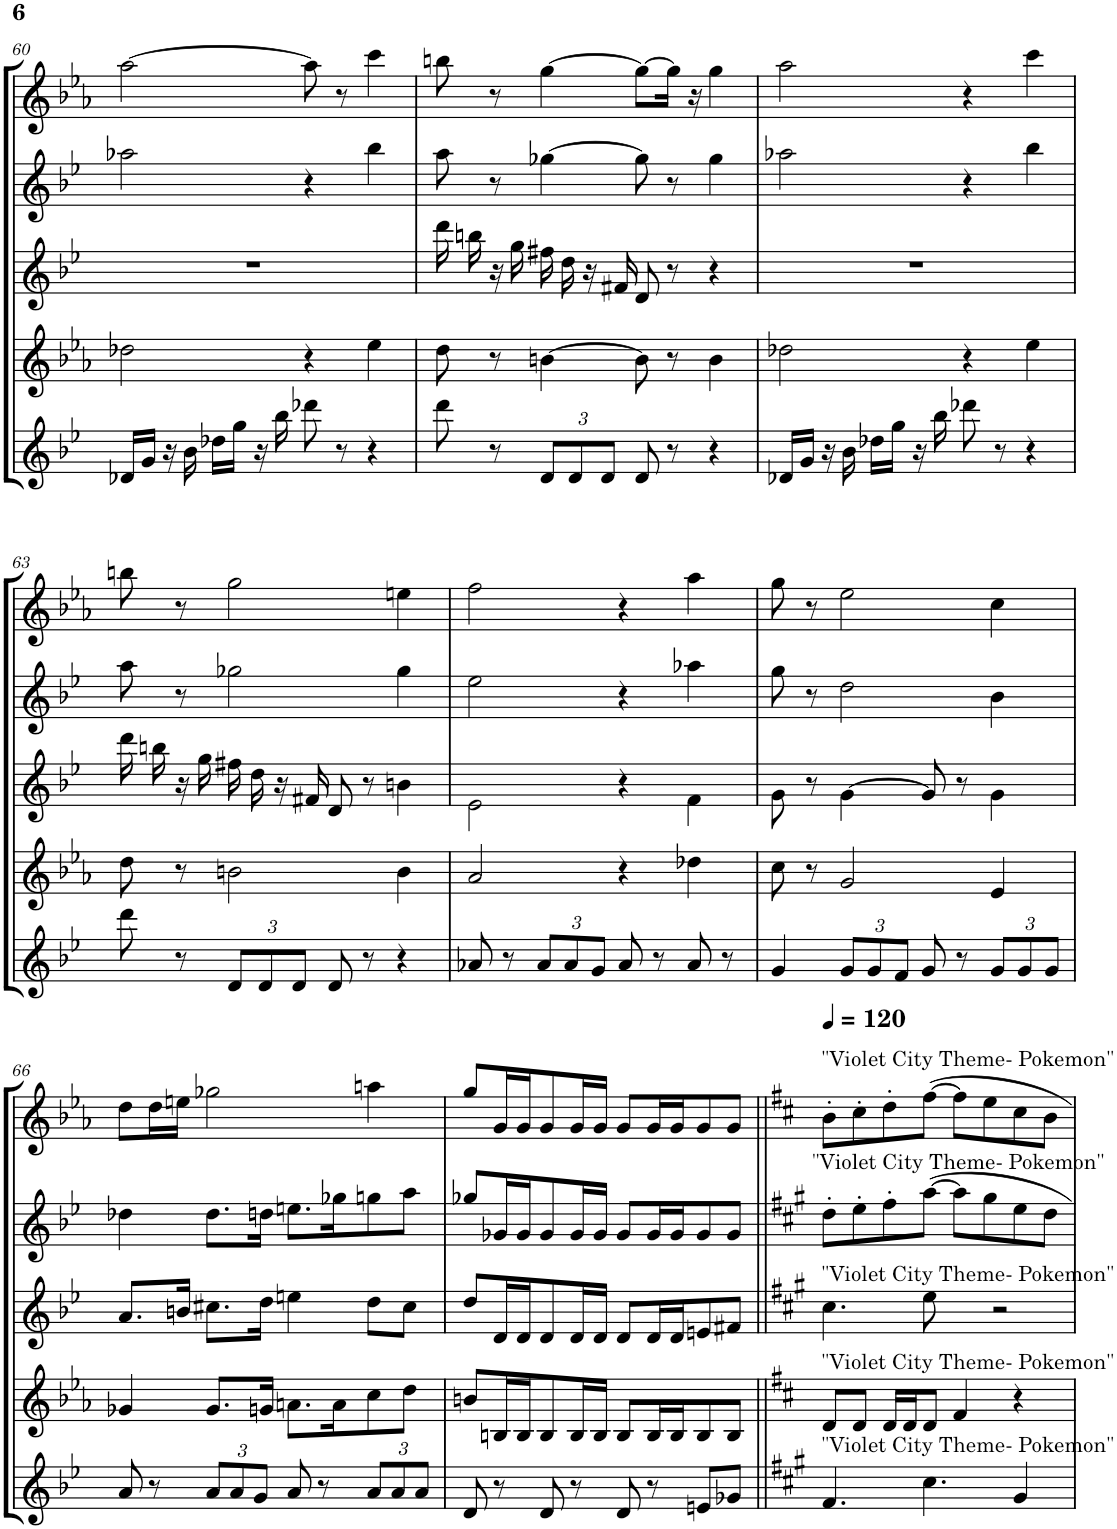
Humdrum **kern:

**kern	**kern	**kern	**kern	**kern
*part5	*part4	*part3	*part2	*part1
*staff5	*staff4	*staff3	*staff2	*staff1
*I"Baritone Saxophone	*I"Tenor Saxophone	*I"Alto Saxophone	*I"Alto Saxophone	*I"Soprano Saxophone
*I'Bar Sax	*I'T Sax	*I'A Sax	*I'A Sax	*I'S Sax
!!LO:PB:g=z
*clefG2	*clefG2	*clefG2	*clefG2	*clefG2
*Trd12c21	*Trd8c14	*Trd5c9	*Trd5c9	*Trd1c2
*k[b-e-]	*k[b-e-a-]	*k[b-e-]	*k[b-e-]	*k[b-e-a-]
*M4/4	*M4/4	*M4/4	*M4/4	*M4/4
=60	=60	=60	=60	=60
16d-X/LL	2dd-X\	1r	2aa-X\	[2aa-\
16g/JJ	.	.	.	.
16r	.	.	.	.
16b-\	.	.	.	.
16dd-X\LL	.	.	.	.
16gg\JJ	.	.	.	.
16r	.	.	.	.
16bb-\	.	.	.	.
8ddd-X\	4r	.	4r	8aa-\]
8r	.	.	.	8r
4r	4ee-\	.	4bb-\	4ccc\
=61	=61	=61	=61	=61
8ddd\	8dd\	16ddd\	8aa\	8bbn\
.	.	16bbn\	.	.
8r	8r	16r	8r	8r
.	.	16gg\	.	.
*Xbrackettup	*	*	*	*
12d/L	[4bn\	16ff#X\	[4gg-X\	[4gg\
.	.	16dd\	.	.
12d/	.	.	.	.
.	.	16r	.	.
12d/J	.	.	.	.
.	.	16f#X/	.	.
8d/	8b\]	8d/	8gg-\]	8gg\L_
8r	8r	8r	8r	16gg\Jk]
.	.	.	.	16r
4r	4b\	4r	4gg-\	4gg\
=62	=62	=62	=62	=62
16d-X/LL	2dd-X\	1r	2aa-X\	2aa-\
16g/JJ	.	.	.	.
16r	.	.	.	.
16b-\	.	.	.	.
16dd-X\LL	.	.	.	.
16gg\JJ	.	.	.	.
16r	.	.	.	.
16bb-\	.	.	.	.
8ddd-X\	4r	.	4r	4r
8r	.	.	.	.
4r	4ee-\	.	4bb-\	4ccc\
!!LO:LB:g=z
=63	=63	=63	=63	=63
8ddd\	8dd\	16ddd\	8aa\	8bbn\
.	.	16bbn\	.	.
8r	8r	16r	8r	8r
.	.	16gg\	.	.
12d/L	2bn\	16ff#X\	2gg-X\	2gg\
.	.	16dd\	.	.
12d/	.	.	.	.
.	.	16r	.	.
12d/J	.	.	.	.
.	.	16f#X/	.	.
8d/	.	8d/	.	.
8r	.	8r	.	.
4r	4b\	4bn\	4gg-\	4een\
=64	=64	=64	=64	=64
8a-X/	2a-/	2e-\	2ee-\	2ff\
8r	.	.	.	.
12a-/L	.	.	.	.
12a-/	.	.	.	.
12g/J	.	.	.	.
8a-/	4r	4r	4r	4r
8r	.	.	.	.
8a-/	4dd-X\	4f\	4aa-X\	4aa-\
8r	.	.	.	.
=65	=65	=65	=65	=65
4g/	8cc\	8g\	8gg\	8gg\
.	8r	8r	8r	8r
12g/L	2g/	[4g\	2dd\	2ee-\
12g/	.	.	.	.
12f/J	.	.	.	.
8g/	.	8g/]	.	.
8r	.	8r	.	.
12g/L	4e-/	4g\	4b-\	4cc\
12g/	.	.	.	.
12g/J	.	.	.	.
!!LO:LB:g=z
=66	=66	=66	=66	=66
8a/	4g-X/	8.a/L	4dd-X\	8dd\L
8r	.	.	.	16dd\L
.	.	16bn/Jk	.	16een\JJ
12a/L	8.g-/L	8.cc#X\L	8.dd-\L	2gg-X\
12a/	.	.	.	.
12g/J	.	.	.	.
.	16gn/Jk	16dd\Jk	16ddn\Jk	.
8a/	8.an\L	4een\	8.een\L	.
8r	.	.	.	.
.	16a\K	.	16gg-X\K	.
12a/L	8cc\	8dd\L	8ggn\	4aan\
12a/	.	.	.	.
.	8dd\J	8cc#\J	8aa\J	.
12a/J	.	.	.	.
=67	=67	=67	=67	=67
8d/	8bn/L	8dd/L	8gg-X/L	8gg/L
8r	16Bn/L	16d/L	16g-X/L	16g/L
.	16B/J	16d/J	16g-/J	16g/J
8d/	8B/	8d/	8g-/	8g/
8r	16B/L	16d/L	16g-/L	16g/L
.	16B/JJ	16d/JJ	16g-/JJ	16g/JJ
8d/	8B/L	8d/L	8g-/L	8g/L
8r	16B/L	16d/L	16g-/L	16g/L
.	16B/J	16d/J	16g-/J	16g/J
8en/L	8B/	8en/	8g-/	8g/
8g-X/J	8B/J	8f#X/J	8g-/J	8g/J
=68||	=68||	=68||	=68||	=68||
*k[f#c#g#]	*k[f#c#]	*k[f#c#g#]	*k[f#c#g#]	*k[f#c#]
*	*	*	*	*MM120
!	!	!	!	!LO:TX:a:t="Violet City Theme- Pokemon"
!	!	!	!LO:TX:a:t="Violet City Theme- Pokemon"	!
!	!	!LO:TX:a:t="Violet City Theme- Pokemon"	!	!
!	!LO:TX:a:t="Violet City Theme- Pokemon"	!	!	!
!LO:TX:a:t="Violet City Theme- Pokemon"	!	!	!	!
4.f#/	8d/L	4.cc#\	8dd'\L	8b'\L
.	8d/J	.	8ee'\	8cc#'\
.	16d/LL	.	8ff#'\	8dd'\
.	16d/J	.	.	.
4.cc#\	8d/J	8ee\	[8aa\J	[8ff#\J
.	4f#/	2r	8aa\L]	8ff#\L]
.	.	.	8gg#\	8ee\
4g#/	4r	.	8ee\	8cc#\
.	.	.	8dd\J	8b\J
=	=	=	=	=
*-	*-	*-	*-	*-
